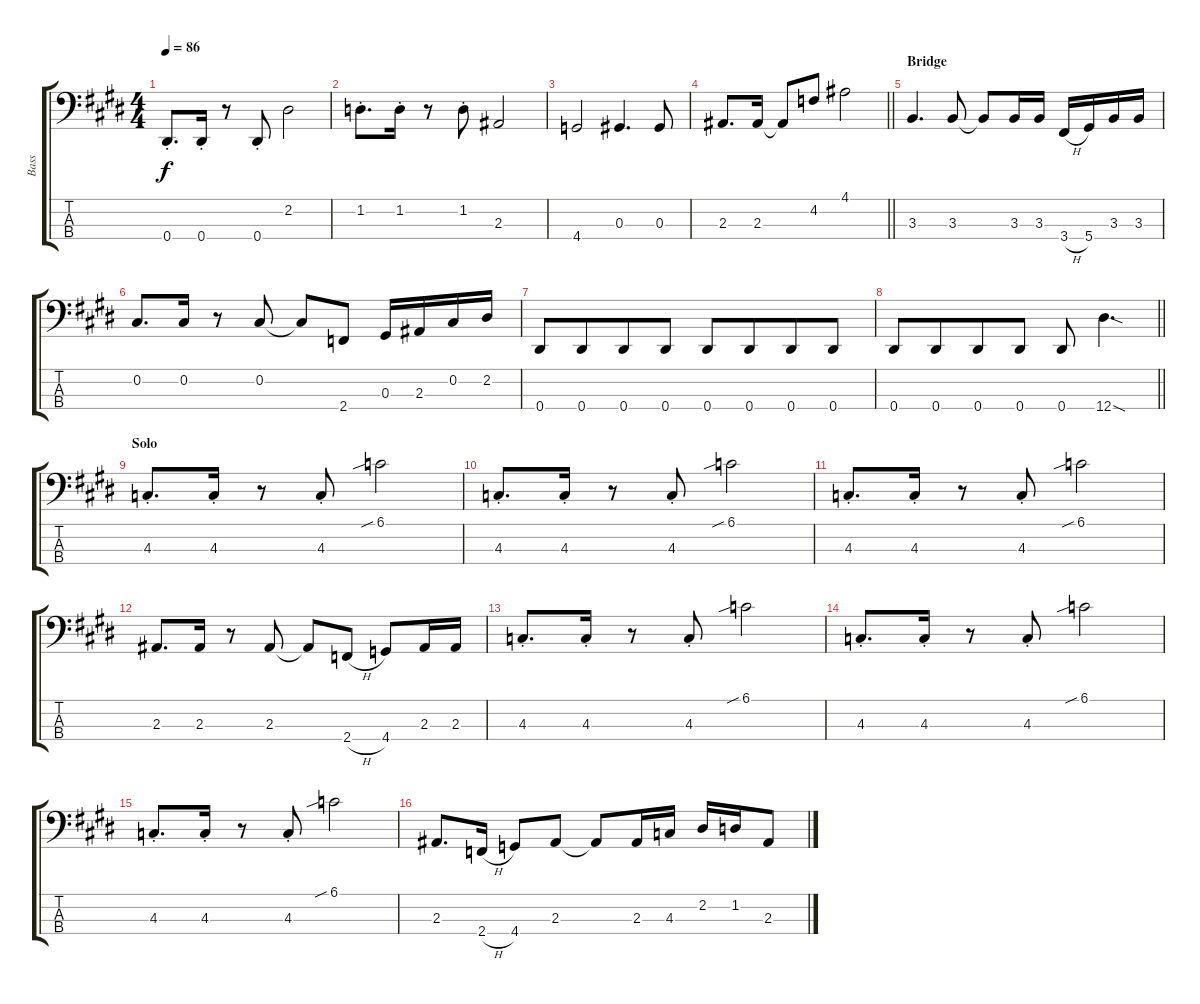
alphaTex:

\track ("Bass" "Bass") {instrument electricbassfinger}
\staff {score tabs}
\tuning (Gb2 Db2 Ab1 Eb1) {hide}
\ts (4 4)
\tempo 86
\clef f4
\ks e
0.4{st}.8{d dy f} 0.4{st}.16 r.8 0.4{st}.8 2.2.2 |
1.2{st}.8{d} 1.2{st}.16 r.8 1.2{st}.8 2.3.2 |
4.4.2 0.3.4{d} 0.3.8 |
\barLineRight lightlight
2.3.8{d} 2.3.16 2.3{t}.8 4.2.8 4.1.2 |
\section ("" "Bridge")
3.3.4{d} 3.3.8 3.3{t}.8 3.3.16 3.3.16 3.4{h}.16 5.4.16 3.3.16 3.3.16 |
0.2.8{d} 0.2.16 r.8 0.2.8 0.2{t}.8 2.4.8 0.3.16 2.3.16 0.2.16 2.2.16 |
0.4.8 0.4.8{beam merge} 0.4.8 0.4.8 0.4.8 0.4.8{beam merge} 0.4.8 0.4.8 |
\barLineRight lightlight
0.4.8 0.4.8{beam merge} 0.4.8 0.4.8 0.4.8 12.4{sod}.4{d} |
\section ("" "Solo")
4.3{st}.8{d} 4.3{st}.16 r.8 4.3{st}.8 6.1{sib}.2 |
4.3{st}.8{d} 4.3{st}.16 r.8 4.3{st}.8 6.1{sib}.2 |
4.3{st}.8{d} 4.3{st}.16 r.8 4.3{st}.8 6.1{sib}.2 |
2.3.8{d} 2.3.16 r.8 2.3.8 2.3{t}.8 2.4{h}.8 4.4.8 2.3.16 2.3.16 |
4.3{st}.8{d} 4.3{st}.16 r.8 4.3{st}.8 6.1{sib}.2 |
4.3{st}.8{d} 4.3{st}.16 r.8 4.3{st}.8 6.1{sib}.2 |
4.3{st}.8{d} 4.3{st}.16 r.8 4.3{st}.8 6.1{sib}.2 |
2.3.8{d} 2.4{h}.16 4.4.8 2.3.8 2.3{t}.8 2.3.16 4.3.16 2.2.16 1.2.16 2.3.8
